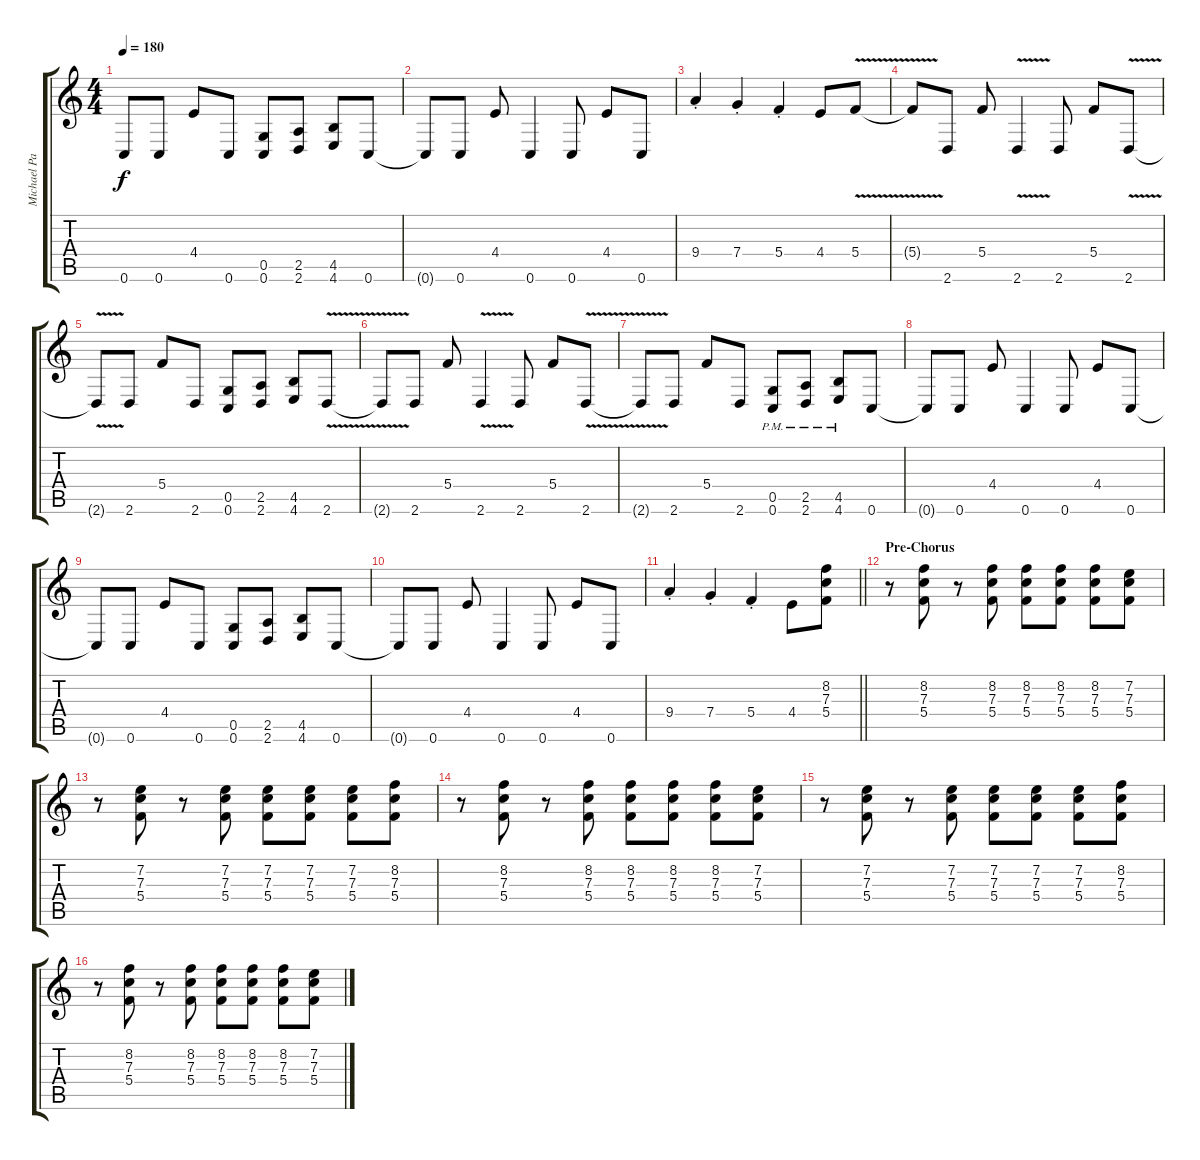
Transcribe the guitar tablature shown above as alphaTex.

\track ("Michael Padget" "Michael Pa") {instrument distortionguitar}
\staff {score tabs}
\tuning (D4 A3 F3 C3 G2 C2) {hide}
\ts (4 4)
\tempo 180
\clef g2
\ks c
0.6{t}.8{dy f} 0.6.8 4.4.8 0.6.8 (0.5 0.6).8 (2.5 2.6).8 (4.5 4.6).8 0.6.8 |
0.6{t}.8 0.6.8 4.4.8 0.6.4 0.6.8 4.4.8 0.6.8 |
9.4{st}.4 7.4{st}.4 5.4{st}.4 4.4.8 5.4{v}.8 |
5.4{t}.8 2.6.8 5.4.8 2.6{v}.4 2.6.8 5.4.8 2.6{v}.8 |
2.6{t}.8 2.6.8 5.4.8 2.6.8 (0.5 0.6).8 (2.5 2.6).8 (4.5 4.6).8 2.6{v}.8 |
2.6{t}.8 2.6.8 5.4.8 2.6{v}.4 2.6.8 5.4.8 2.6{v}.8 |
2.6{t}.8 2.6.8 5.4.8 2.6.8 (0.5{pm} 0.6{pm}).8 (2.5{pm} 2.6{pm}).8 (4.5{pm} 4.6{pm}).8 0.6.8 |
0.6{t}.8 0.6.8 4.4.8 0.6.4 0.6.8 4.4.8 0.6.8 |
0.6{t}.8 0.6.8 4.4.8 0.6.8 (0.5 0.6).8 (2.5 2.6).8 (4.5 4.6).8 0.6.8 |
0.6{t}.8 0.6.8 4.4.8 0.6.4 0.6.8 4.4.8 0.6.8 |
\barLineRight lightlight
9.4{st}.4 7.4{st}.4 5.4{st}.4 4.4.8 (8.2 7.3 5.4).8{balance 5} |
\section ("" "Pre-Chorus")
r.8 (8.2 7.3 5.4).8 r.8 (8.2 7.3 5.4).8 (8.2 7.3 5.4).8 (8.2 7.3 5.4).8 (8.2 7.3 5.4).8 (7.2 7.3 5.4).8 |
r.8 (7.2 7.3 5.4).8 r.8 (7.2 7.3 5.4).8 (7.2 7.3 5.4).8 (7.2 7.3 5.4).8 (7.2 7.3 5.4).8 (8.2 7.3 5.4).8 |
r.8 (8.2 7.3 5.4).8 r.8 (8.2 7.3 5.4).8 (8.2 7.3 5.4).8 (8.2 7.3 5.4).8 (8.2 7.3 5.4).8 (7.2 7.3 5.4).8 |
r.8 (7.2 7.3 5.4).8 r.8 (7.2 7.3 5.4).8 (7.2 7.3 5.4).8 (7.2 7.3 5.4).8 (7.2 7.3 5.4).8 (8.2 7.3 5.4).8 |
r.8 (8.2 7.3 5.4).8 r.8 (8.2 7.3 5.4).8 (8.2 7.3 5.4).8 (8.2 7.3 5.4).8 (8.2 7.3 5.4).8 (7.2 7.3 5.4).8
